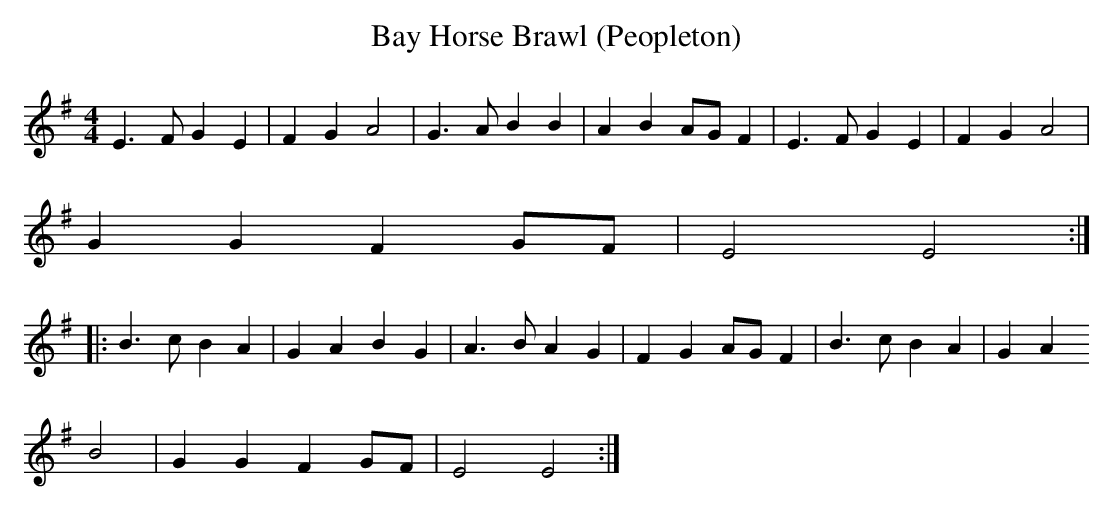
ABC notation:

X:1
T:Bay Horse Brawl (Peopleton)
M:4/4
L:1/8
K:EMin
E3F G2 E2 | F2 G2 A4 | G3A B2 B2 | A2 B2 AG F2 | E3F G2 E2 | F2 G2 A4 |
G2 G2 F2 GF | E4 E4 :|
|:B3c B2 A2 | G2 A2 B2 G2 | A3B A2 G2 | F2 G2 AG F2 | B3c B2 A2 | G2 A2
B4 | G2 G2 F2 GF | E4 E4 :|
